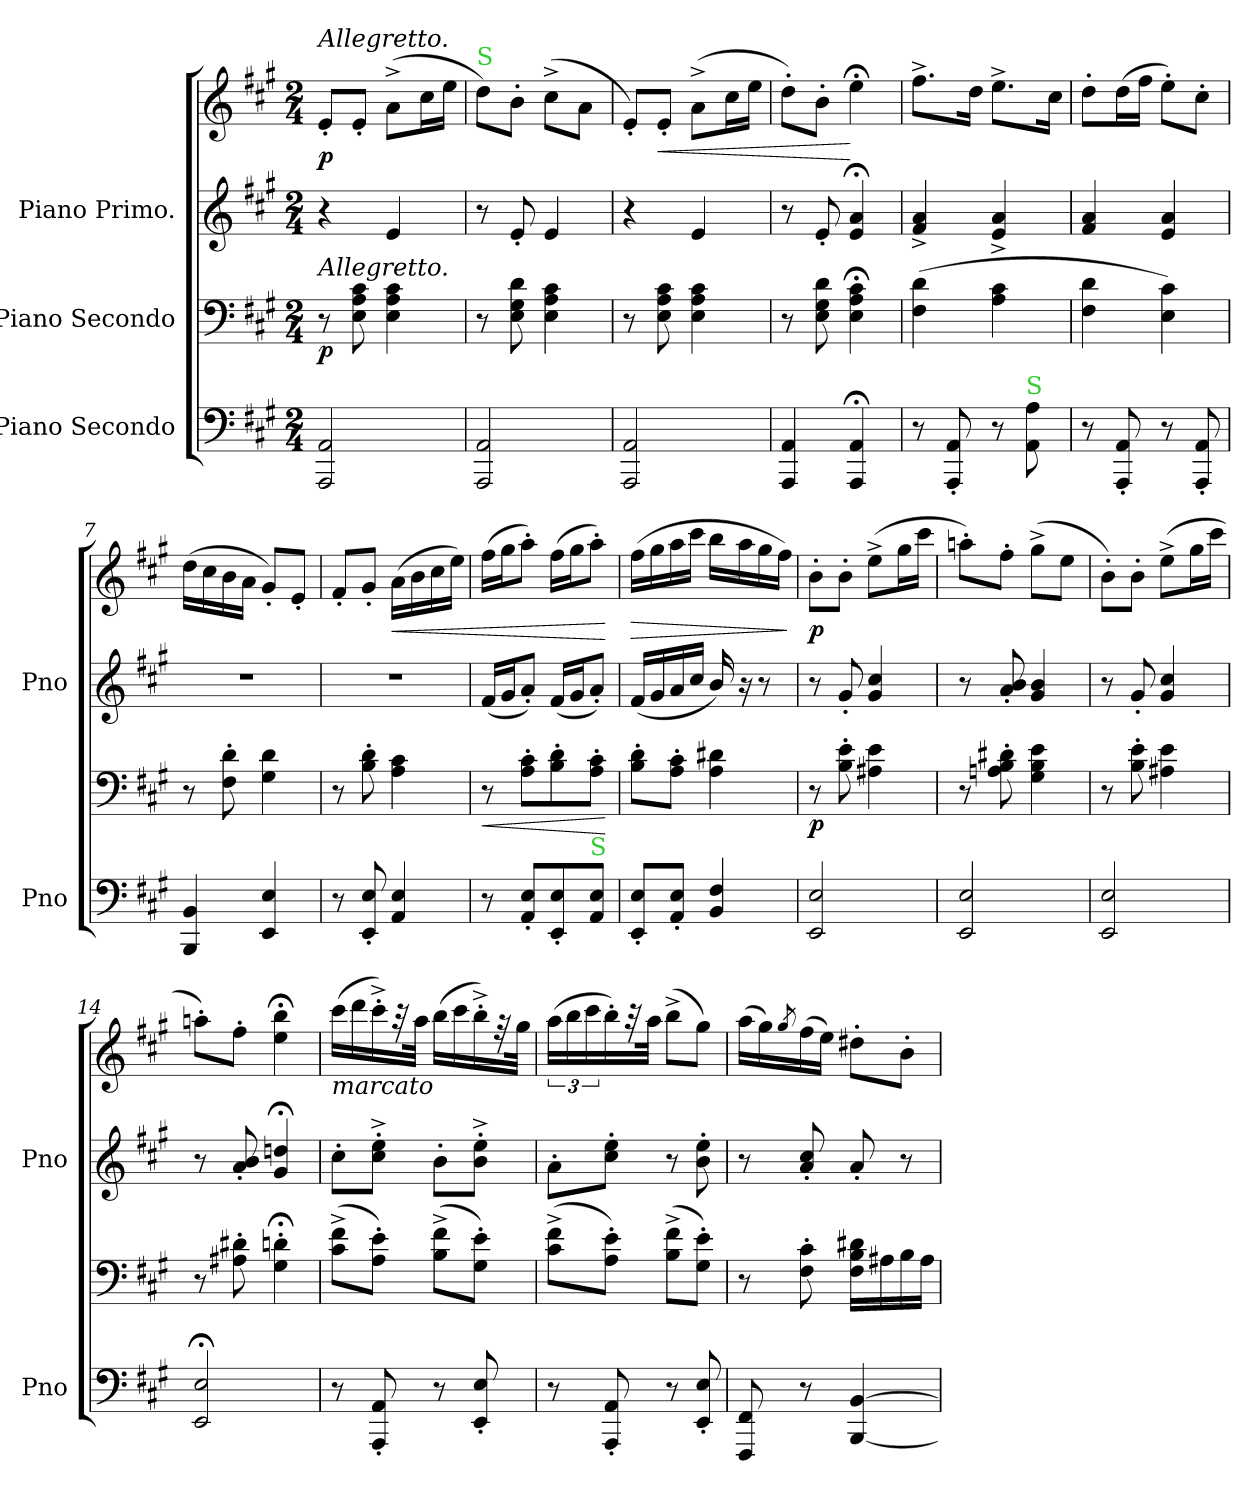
**kern	**kern	**dynam	**kern	**kern	**dynam
*part3	*part2	*part2	*part1	*part1	*part1
*staff4	*staff3	*staff3	*staff2	*staff1	*staff1/2
*I"Piano Secondo	*I"Piano Secondo	*	*I"Piano Primo.	*	*
*I'Pno	*	*	*I'Pno	*	*
*clefF4	*clefF4	*	*clefG2	*clefG2	*
*k[f#c#g#]	*k[f#c#g#]	*	*k[f#c#g#]	*k[f#c#g#]	*
*A:	*A:	*	*A:	*A:	*
*M2/4	*M2/4	*	*M2/4	*M2/4	*
=1	=1	=1	=1	=1	=1
!	!	!	!	!LO:TX:a:i:t=Allegretto.	!
!	!LO:TX:a:i:t=Allegretto.	!	!	!	!
2AAA/ 2AA/	8r	p	4r	8e'/L	p
.	8E\ 8A\ 8c#\	.	.	8e'/J	.
.	4E\ 4A\ 4c#\	.	4e/	(8a^\L	.
.	.	.	.	16cc#\L	.
.	.	.	.	16ee\JJ	.
=2	=2	=2	=2	=2	=2
!	!	!	!	!LO:TX:a:color=limegreen:t=S	!
2AAA/ 2AA/	8r	.	8r	8dd\L)	.
.	8E\ 8G#\ 8d\	.	8e'/	8b'\J	.
.	4E\ 4A\ 4c#\	.	4e/	(8cc#^\L	.
.	.	.	.	8a\J	.
=3	=3	=3	=3	=3	=3
2AAA/ 2AA/	8r	.	4r	8e'/L)	.
.	8E\ 8A\ 8c#\	.	.	8e'/J	<
.	4E\ 4A\ 4c#\	.	4e/	(8a^\L	.
.	.	.	.	16cc#\L	.
.	.	.	.	16ee\JJ	.
=4	=4	=4	=4	=4	=4
4AAA/ 4AA/	8r	.	8r	8dd'\L)	.
.	8E\ 8G#\ 8d\	.	8e'/	8b'\J	.
4AAA;</ 4AA;</	4E;<\ 4A;<\ 4c#;<\	.	4e;</ 4a;</	4ee;<\	[
=5	=5	=5	=5	=5	=5
8r	(4F#\ 4d\	.	4f#^/ 4a^/	8.ff#^\L	.
8AAA'/ 8AA'/	.	.	.	.	.
.	.	.	.	16dd\Jk	.
8r	4A\ 4c#\	.	4e^/ 4a^/	8.ee^\L	.
!LO:TX:a:color=limegreen:t=S	!	!	!	!	!
8AA\ 8A\	.	.	.	.	.
.	.	.	.	16cc#\Jk	.
=6	=6	=6	=6	=6	=6
8r	4F#\ 4d\	.	4f#/ 4a/	8dd'\L	.
8AAA'/ 8AA'/	.	.	.	(16dd\L	.
.	.	.	.	16ff#\JJ	.
8r	4E\ 4c#\)	.	4e/ 4a/	8ee'\L)	.
8AAA'/ 8AA'/	.	.	.	8cc#'\J	.
=7	=7	=7	=7	=7	=7
4BBB/ 4BB/	8r	.	2r	(16dd\LL	.
.	.	.	.	16cc#\	.
.	8F#'\ 8d'\	.	.	16b\	.
.	.	.	.	16a\JJ	.
4EE/ 4E/	4G#\ 4d\	.	.	8g#'/L)	.
.	.	.	.	8e'/J	.
=8	=8	=8	=8	=8	=8
8r	8r	.	2r	8f#'/L	.
8EE'/ 8E'/	8B'\ 8d'\	.	.	8g#'/J	.
4AA/ 4E/	4A\ 4c#\	.	.	(16a\LL	<
.	.	.	.	16b\	.
.	.	.	.	16cc#\	.
.	.	.	.	16ee\JJ)	.
=9	=9	=9	=9	=9	=9
!	!	!LO:HP:b	!	!	!
8r	8r	<	(16f#/LL	(16ff#\LL	.
.	.	.	16g#/J	16gg#\J	.
8AA'/ 8E'/L	8A'\ 8c#'\L	.	8a'/J)	8aa'\J)	.
8EE'/ 8E'/	8B'\ 8d'\	.	(16f#/LL	(16ff#\LL	.
.	.	.	16g#/J	16gg#\J	.
!LO:TX:a:color=limegreen:t=S	!	!	!	!	!
8AA/ 8E/J	8A'\ 8c#'\J	.	8a'/J)	8aa'\J)	.
.	.	[	.	.	[
=10	=10	=10	=10	=10	=10
8EE'/ 8E'/L	8B'\ 8d'\L	.	(16f#/LL	(16ff#\LL	>
.	.	.	16g#/	16gg#\	.
8AA'/ 8E'/J	8A'\ 8c#'\J	.	16a/	16aa\	.
.	.	.	16cc#/JJ	16ccc#\JJ	.
4BB/ 4F#/	4A\ 4d#X\	.	16b/)	16bb\LL	.
.	.	.	16r	16aa\	.
.	.	.	8r	16gg#\	.
.	.	.	.	16ff#\JJ)	.
.	.	.	.	.	]
=11	=11	=11	=11	=11	=11
2EE/ 2E/	8r	p	8r	8b'\L	p
.	8B'\ 8e'\	.	8g#'/	8b'\J	.
.	4A#X\ 4e\	.	4g#/ 4cc#/	(8ee^\L	.
.	.	.	.	16gg#\L	.
.	.	.	.	16ccc#\JJ	.
=12	=12	=12	=12	=12	=12
2EE/ 2E/	8r	.	8r	8aan'\L)	.
.	8An'\ 8B'\ 8d#X'\	.	8a'/ 8b'/	8ff#'\J	.
.	4G#\ 4B\ 4e\	.	4g#/ 4b/	(8gg#^\L	.
.	.	.	.	8ee\J	.
=13	=13	=13	=13	=13	=13
2EE/ 2E/	8r	.	8r	8b'\L)	.
.	8B'\ 8e'\	.	8g#'/	8b'\J	.
.	4A#X\ 4e\	.	4g#/ 4cc#/	(8ee^\L	.
.	.	.	.	16gg#\L	.
.	.	.	.	16ccc#\JJ	.
=14	=14	=14	=14	=14	=14
2EE;</ 2E;</	8r	.	8r	8aan'\L)	.
.	8A#X'\ 8d#X'\	.	8a'/ 8b'/	8ff#'\J	.
.	4G#;<'\ 4dn;<'\	.	4g#;</ 4ddn;</	4ee;<\ 4bb;<\	.
=15	=15	=15	=15	=15	=15
!	!	!	!	!LO:TX:b:i:t=marcato	!
8r	(8c#^\ 8f#^\L	.	8cc#'\L	(16ccc#\LL	.
.	.	.	.	16ddd\	.
8AAA'/ 8AA'/	8A'\ 8e'\J)	.	8cc#'^\ 8ee'^\J	16ccc#'^\)	.
.	.	.	.	32r	.
.	.	.	.	32aa\JJk	.
8r	(8B^\ 8f#^\L	.	8b'\L	(16bb\LL	.
.	.	.	.	16ccc#\	.
8EE'/ 8E'/	8G#'\ 8e'\J)	.	8b'^\ 8ee'^\J	16bb'^\)	.
.	.	.	.	32r	.
.	.	.	.	32gg#\JJk	.
=16	=16	=16	=16	=16	=16
8r	(8c#^\ 8f#^\L	.	8a'\L	(24aa\LL	.
.	.	.	.	24bb\	.
.	.	.	.	24ccc#\	.
8AAA'/ 8AA'/	8A'\ 8e'\J)	.	8cc#'\ 8ee'\J	16bb'\)	.
.	.	.	.	32r	.
.	.	.	.	32aa\JJk	.
8r	(8B^\ 8f#^\L	.	8r	(8bb^\L	.
8EE'/ 8E'/	8G#'\ 8e'\J)	.	8b'\ 8ee'\	8gg#\J)	.
=17	=17	=17	=17	=17	=17
8FFF#/ 8FF#/	8r	.	8r	(16aa\LL	.
.	.	.	.	16gg#\)	.
.	.	.	.	8qgg#/	.
8r	8F#'\ 8c#'\	.	8a'/ 8cc#'/	(16ff#\	.
.	.	.	.	16ee\JJ)	.
[4BBB/ [4BB/	16F#\ 16B\ 16d#X\LL	.	8a'/	8dd#X'\L	.
.	16A#X\	.	.	.	.
.	16B\	.	8r	8b'\J	.
.	16A#\JJ	.	.	.	.
=	=	=	=	=	=
*-	*-	*-	*-	*-	*-
